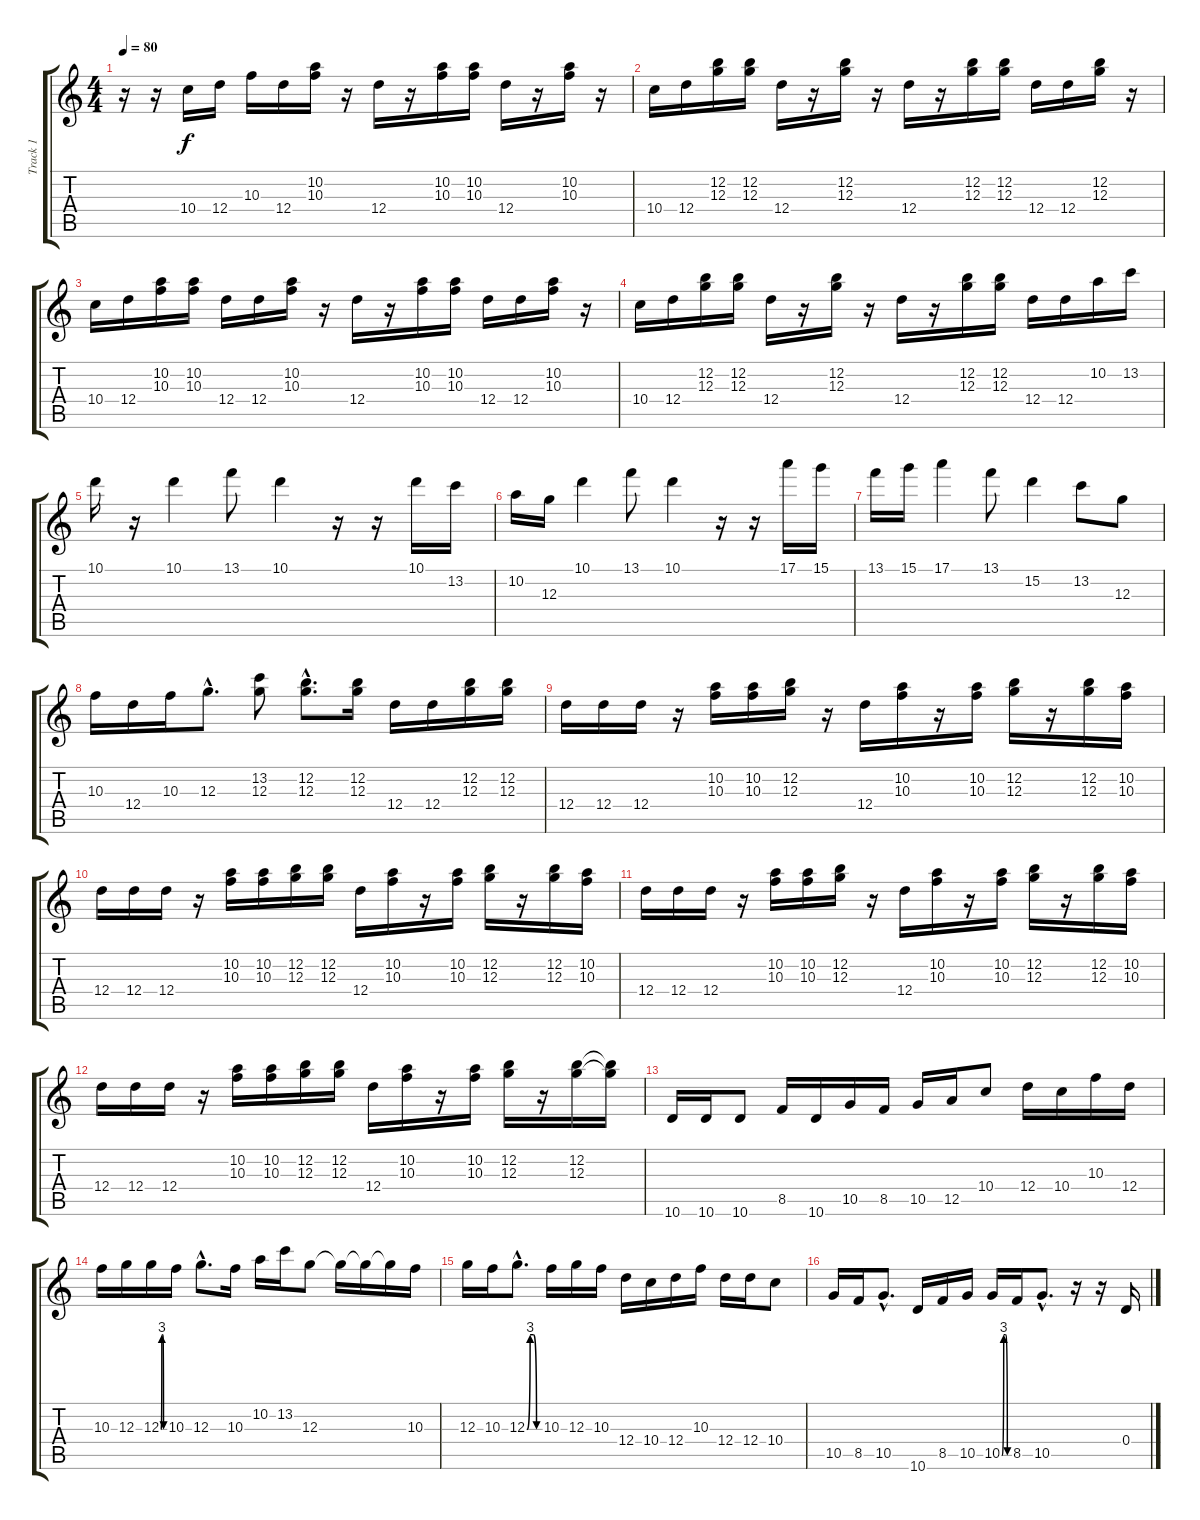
\track ("Track 1" "Track 1") {instrument distortionguitar}
\staff {score tabs}
\tuning (E4 B3 G3 D3 A2 E2) {hide}
\ts (4 4)
\tempo 80
\clef g2
\ks c
r.16{dy f} r.16 10.4.16 12.4.16 10.3.16 12.4.16 (10.2 10.3).16 r.16 12.4.16 r.16 (10.2 10.3).16 (10.2 10.3).16 12.4.16 r.16 (10.2 10.3).16 r.16 |
10.4.16 12.4.16 (12.2 12.3).16 (12.2 12.3).16 12.4.16 r.16 (12.2 12.3).16 r.16 12.4.16 r.16 (12.2 12.3).16 (12.2 12.3).16 12.4.16 12.4.16 (12.2 12.3).16 r.16 |
10.4.16 12.4.16 (10.2 10.3).16 (10.2 10.3).16 12.4.16 12.4.16 (10.2 10.3).16 r.16 12.4.16 r.16 (10.2 10.3).16 (10.2 10.3).16 12.4.16 12.4.16 (10.2 10.3).16 r.16 |
10.4.16 12.4.16 (12.2 12.3).16 (12.2 12.3).16 12.4.16 r.16 (12.2 12.3).16 r.16 12.4.16 r.16 (12.2 12.3).16 (12.2 12.3).16 12.4.16 12.4.16 10.2.16 13.2.16 |
10.1.16 r.16 10.1.4 13.1.8 10.1.4 r.16 r.16 10.1.16 13.2.16 |
10.2.16 12.3.16 10.1.4 13.1.8 10.1.4 r.16 r.16 17.1.16 15.1.16 |
13.1.16 15.1.16 17.1.4 13.1.8 15.2.4 13.2.8 12.3.8 |
10.3.16 12.4.16 10.3.16 12.3{hac}.8{d} (13.2 12.3).8 (12.2{hac} 12.3{hac}).8{d} (12.2 12.3).16 12.4.16 12.4.16 (12.2 12.3).16 (12.2 12.3).16 |
12.4.16 12.4.16 12.4.16 r.16 (10.2 10.3).16 (10.2 10.3).16 (12.2 12.3).16 r.16 12.4.16 (10.2 10.3).16 r.16 (10.2 10.3).16 (12.2 12.3).16 r.16 (12.2 12.3).16 (10.2 10.3).16 |
12.4.16 12.4.16 12.4.16 r.16 (10.2 10.3).16 (10.2 10.3).16 (12.2 12.3).16 (12.2 12.3).16 12.4.16 (10.2 10.3).16 r.16 (10.2 10.3).16 (12.2 12.3).16 r.16 (12.2 12.3).16 (10.2 10.3).16 |
12.4.16 12.4.16 12.4.16 r.16 (10.2 10.3).16 (10.2 10.3).16 (12.2 12.3).16 r.16 12.4.16 (10.2 10.3).16 r.16 (10.2 10.3).16 (12.2 12.3).16 r.16 (12.2 12.3).16 (10.2 10.3).16 |
12.4.16 12.4.16 12.4.16 r.16 (10.2 10.3).16 (10.2 10.3).16 (12.2 12.3).16 (12.2 12.3).16 12.4.16 (10.2 10.3).16 r.16 (10.2 10.3).16 (12.2 12.3).16 r.16 (12.2 12.3).16 (12.2{t} 12.3{t}).16 |
10.6.16 10.6.16 10.6.8 8.5.16 10.6.16 10.5.16 8.5.16 10.5.16 12.5.16 10.4.8 12.4.16 10.4.16 10.3.16 12.4.16 |
10.3.16 12.3.16 12.3{be (custom 0 0 15 12 30 12 45 0 60 0)}.16 10.3.16 12.3{hac}.8{d} 10.3.16 10.2.16 13.2.16 12.3.8 12.3{t}.16 12.3{t}.16 12.3{t}.16 10.3.16 |
12.3.16 10.3.16 12.3{be (custom 0 0 15 12 30 12 45 0 60 0) hac}.8{d} 10.3.16 12.3.16 10.3.16 12.4.16 10.4.16 12.4.16 10.3.16 12.4.16 12.4.16 10.4.8 |
10.5.16 8.5.16 10.5{hac}.8{d} 10.6.16 8.5.16 10.5.16 10.5{be (custom 0 0 15 12 30 12 45 0 60 0)}.16 8.5.16 10.5{hac}.8{d} r.16 r.16 0.4.16
